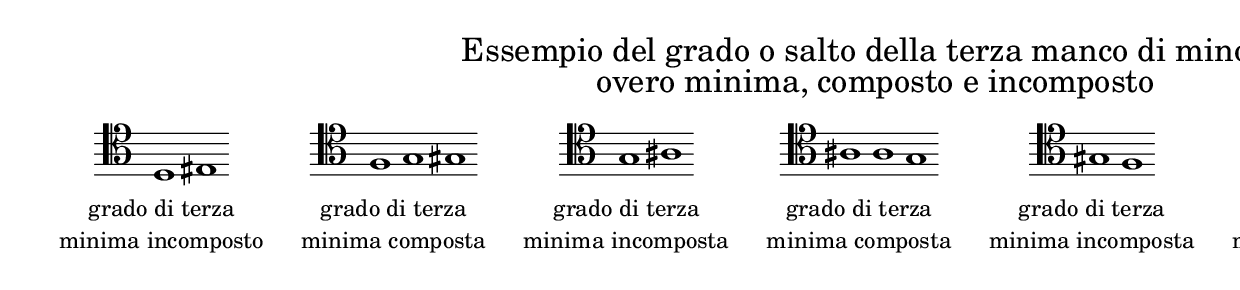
\version "2.22.2"

% Auto generated file

\header {
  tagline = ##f
}

dot = {
   \once \override Script.add-stem-support = ##f
   \once \override Script.toward-stem-shift = 0
   \once \override Script.skyline-horizontal-padding = 0
   \once \override Script.direction = 1
   \once \override Script.font-size = 1
}

\markup {
  \center-column {
    \line {
      \center-align
      \fontsize#3 { \concat { \normal-text "Essempio del grado o salto della terza manco di minore,"} }
    }\line {
      \center-align
      \fontsize#3 { \concat { \normal-text "overo minima, composto e incomposto"} }
    }
    \null
    \line {
      \center-column {

        \line {
          \score {
            <<
              \new Staff \with { instrumentName = ""} {
                \override Staff.TimeSignature.stencil = ##f
                \override Staff.NoteHead.style = #'baroque
                \accidentalStyle Score.forget
                \cadenzaOn
                \clef "tenor" d1 
                eis1 
                \cadenzaOff
              }
            >>
            \layout {
              \context {
                \Score
                \override SpacingSpanner.common-shortest-duration = #(ly:make-moment 1)
              }
            }
          }
        }
        \null
        \line {
          \left-align {  \normal-text "grado di terza" }
        }
        \line {
          \left-align {  \normal-text "minima incomposto" }
        }

      }
      \hspace #3 
      \center-column {

        \line {
          \score {
            <<
              \new Staff \with { instrumentName = ""} {
                \override Staff.TimeSignature.stencil = ##f
                \override Staff.NoteHead.style = #'baroque
                \accidentalStyle Score.forget
                \cadenzaOn
                \clef "tenor" f1 
                g1 
                gis1 
                \cadenzaOff
              }
            >>
            \layout {
              \context {
                \Score
                \override SpacingSpanner.common-shortest-duration = #(ly:make-moment 1)
              }
            }
          }
        }
        \null
        \line {
          \left-align {  \normal-text "grado di terza" }
        }
        \line {
          \left-align {  \normal-text "minima composta" }
        }

      }
      \hspace #3 
      \center-column {

        \line {
          \score {
            <<
              \new Staff \with { instrumentName = ""} {
                \override Staff.TimeSignature.stencil = ##f
                \override Staff.NoteHead.style = #'baroque
                \accidentalStyle Score.forget
                \cadenzaOn
                \clef "tenor" g1 
                ais1 
                \cadenzaOff
              }
            >>
            \layout {
              \context {
                \Score
                \override SpacingSpanner.common-shortest-duration = #(ly:make-moment 1)
              }
            }
          }
        }
        \null
        \line {
          \left-align {  \normal-text "grado di terza" }
        }
        \line {
          \left-align {  \normal-text "minima incomposta" }
        }

      }
      \hspace #3 
      \center-column {

        \line {
          \score {
            <<
              \new Staff \with { instrumentName = ""} {
                \override Staff.TimeSignature.stencil = ##f
                \override Staff.NoteHead.style = #'baroque
                \accidentalStyle Score.forget
                \cadenzaOn
                \clef "tenor" ais1 
                a1 
                g1 
                \cadenzaOff
              }
            >>
            \layout {
              \context {
                \Score
                \override SpacingSpanner.common-shortest-duration = #(ly:make-moment 1)
              }
            }
          }
        }
        \null
        \line {
          \left-align {  \normal-text "grado di terza" }
        }
        \line {
          \left-align {  \normal-text "minima composta" }
        }

      }
      \hspace #3 
      \center-column {

        \line {
          \score {
            <<
              \new Staff \with { instrumentName = ""} {
                \override Staff.TimeSignature.stencil = ##f
                \override Staff.NoteHead.style = #'baroque
                \accidentalStyle Score.forget
                \cadenzaOn
                \clef "tenor" gis1 
                f1 
                \cadenzaOff
              }
            >>
            \layout {
              \context {
                \Score
                \override SpacingSpanner.common-shortest-duration = #(ly:make-moment 1)
              }
            }
          }
        }
        \null
        \line {
          \left-align {  \normal-text "grado di terza" }
        }
        \line {
          \left-align {  \normal-text "minima incomposta" }
        }

      }
      \hspace #3 
      \center-column {

        \line {
          \score {
            <<
              \new Staff \with { instrumentName = ""} {
                \override Staff.TimeSignature.stencil = ##f
                \override Staff.NoteHead.style = #'baroque
                \accidentalStyle Score.forget
                \cadenzaOn
                \clef "tenor" fis1 
                f1 
                es1 
                \cadenzaOff
              }
            >>
            \layout {
              \context {
                \Score
                \override SpacingSpanner.common-shortest-duration = #(ly:make-moment 1)
              }
            }
          }
        }
        \null
        \line {
          \left-align {  \normal-text "grado di terza" }
        }
        \line {
          \left-align {  \normal-text "minima composta" }
        }

      }
      \hspace #3 
      \center-column {

        \line {
          \score {
            <<
              \new Staff \with { instrumentName = ""} {
                \override Staff.TimeSignature.stencil = ##f
                \override Staff.NoteHead.style = #'baroque
                \accidentalStyle Score.forget
                \cadenzaOn
                \clef "tenor" eis1 
                d1 
                \cadenzaOff
              }
            >>
            \layout {
              \context {
                \Score
                \override SpacingSpanner.common-shortest-duration = #(ly:make-moment 1)
              }
            }
          }
        }
        \null
        \line {
          \left-align {  \normal-text "grado di terza" }
        }
        \line {
          \left-align {  \normal-text "minima incomposta" }
        }

      }
      \hspace #3 

    }
  }
}